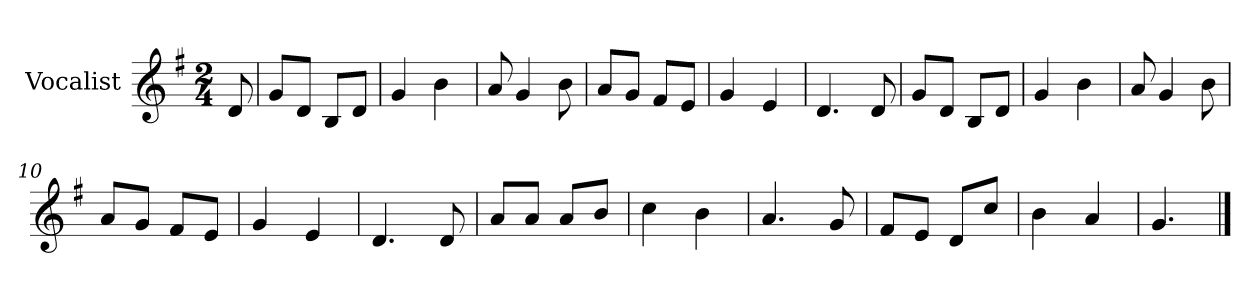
**kern
*part1
*staff1
*I"Vocalist
*k[f#]
*G:
*M2/4
=
8d
=1
8gL
8dJ
8BL
8dJ
=2
4g
4b
=3
8a
4g
8b
=4
8aL
8gJ
8f#L
8eJ
=5
4g
4e
=6
4.d
8d
=7
8gL
8dJ
8BL
8dJ
=8
4g
4b
=9
8a
4g
8b
=10
8aL
8gJ
8f#L
8eJ
=11
4g
4e
=12
4.d
8d
=13
8aL
8aJ
8aL
8bJ
=14
4cc
4b
=15
4.a
8g
=16
8f#L
8eJ
8dL
8ccJ
=17
4b
4a
=18
4.g
==
*-
